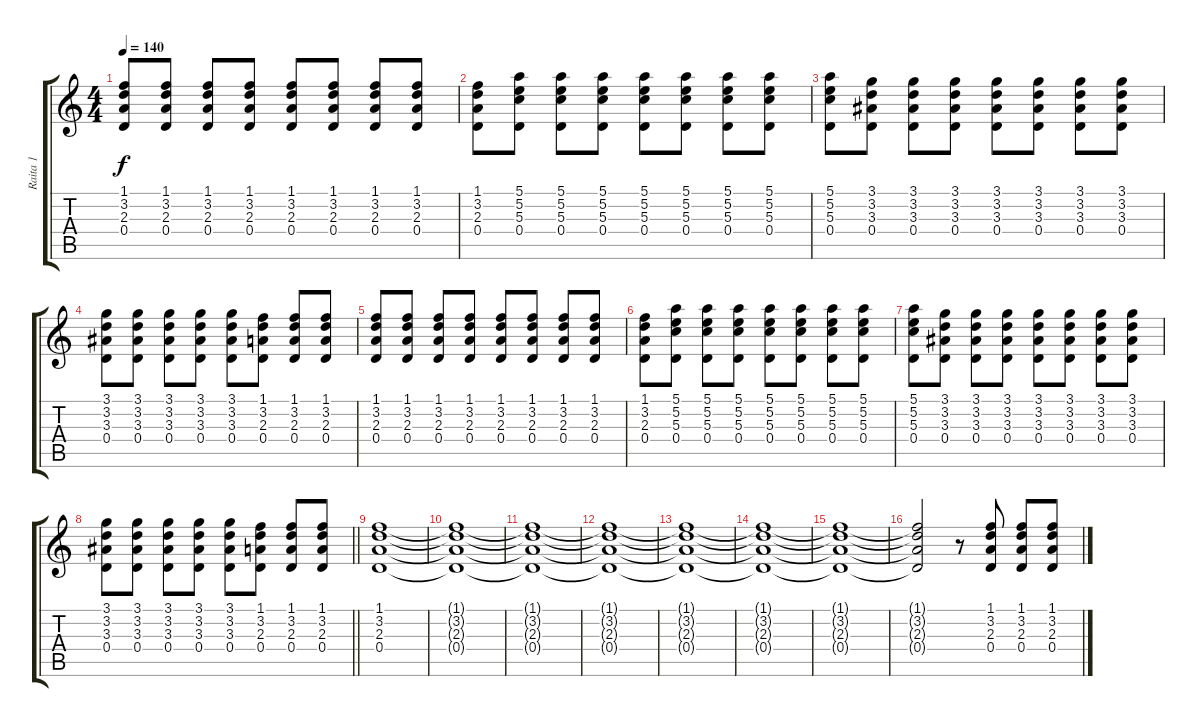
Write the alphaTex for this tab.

\track ("Raita 1" "Raita 1") {instrument overdrivenguitar}
\staff {score tabs}
\tuning (E4 B3 G3 D3 A2 E2) {hide}
\ts (4 4)
\tempo 140
\clef g2
\ks c
(1.1 3.2 2.3 0.4).8{dy f} (1.1 3.2 2.3 0.4).8 (1.1 3.2 2.3 0.4).8 (1.1 3.2 2.3 0.4).8 (1.1 3.2 2.3 0.4).8 (1.1 3.2 2.3 0.4).8 (1.1 3.2 2.3 0.4).8 (1.1 3.2 2.3 0.4).8 |
(1.1 3.2 2.3 0.4).8 (5.1 5.2 5.3 0.4).8 (5.1 5.2 5.3 0.4).8 (5.1 5.2 5.3 0.4).8 (5.1 5.2 5.3 0.4).8 (5.1 5.2 5.3 0.4).8 (5.1 5.2 5.3 0.4).8 (5.1 5.2 5.3 0.4).8 |
(5.1 5.2 5.3 0.4).8 (3.1 3.2 3.3 0.4).8 (3.1 3.2 3.3 0.4).8 (3.1 3.2 3.3 0.4).8 (3.1 3.2 3.3 0.4).8 (3.1 3.2 3.3 0.4).8 (3.1 3.2 3.3 0.4).8 (3.1 3.2 3.3 0.4).8 |
(3.1 3.2 3.3 0.4).8 (3.1 3.2 3.3 0.4).8 (3.1 3.2 3.3 0.4).8 (3.1 3.2 3.3 0.4).8 (3.1 3.2 3.3 0.4).8 (1.1 3.2 2.3 0.4).8 (1.1 3.2 2.3 0.4).8 (1.1 3.2 2.3 0.4).8 |
(1.1 3.2 2.3 0.4).8 (1.1 3.2 2.3 0.4).8 (1.1 3.2 2.3 0.4).8 (1.1 3.2 2.3 0.4).8 (1.1 3.2 2.3 0.4).8 (1.1 3.2 2.3 0.4).8 (1.1 3.2 2.3 0.4).8 (1.1 3.2 2.3 0.4).8 |
(1.1 3.2 2.3 0.4).8 (5.1 5.2 5.3 0.4).8 (5.1 5.2 5.3 0.4).8 (5.1 5.2 5.3 0.4).8 (5.1 5.2 5.3 0.4).8 (5.1 5.2 5.3 0.4).8 (5.1 5.2 5.3 0.4).8 (5.1 5.2 5.3 0.4).8 |
(5.1 5.2 5.3 0.4).8 (3.1 3.2 3.3 0.4).8 (3.1 3.2 3.3 0.4).8 (3.1 3.2 3.3 0.4).8 (3.1 3.2 3.3 0.4).8 (3.1 3.2 3.3 0.4).8 (3.1 3.2 3.3 0.4).8 (3.1 3.2 3.3 0.4).8 |
\barLineRight lightlight
(3.1 3.2 3.3 0.4).8 (3.1 3.2 3.3 0.4).8 (3.1 3.2 3.3 0.4).8 (3.1 3.2 3.3 0.4).8 (3.1 3.2 3.3 0.4).8 (1.1 3.2 2.3 0.4).8 (1.1 3.2 2.3 0.4).8 (1.1 3.2 2.3 0.4).8 |
(1.1 3.2 2.3 0.4).1 |
(1.1{t} 3.2{t} 2.3{t} 0.4{t}).1 |
(1.1{t} 3.2{t} 2.3{t} 0.4{t}).1{volume 3} |
(1.1{t} 3.2{t} 2.3{t} 0.4{t}).1 |
(1.1{t} 3.2{t} 2.3{t} 0.4{t}).1 |
(1.1{t} 3.2{t} 2.3{t} 0.4{t}).1 |
(1.1{t} 3.2{t} 2.3{t} 0.4{t}).1 |
(1.1{t} 3.2{t} 2.3{t} 0.4{t}).2 r.8{volume 13} (1.1 3.2 2.3 0.4).8 (1.1 3.2 2.3 0.4).8 (1.1 3.2 2.3 0.4).8
